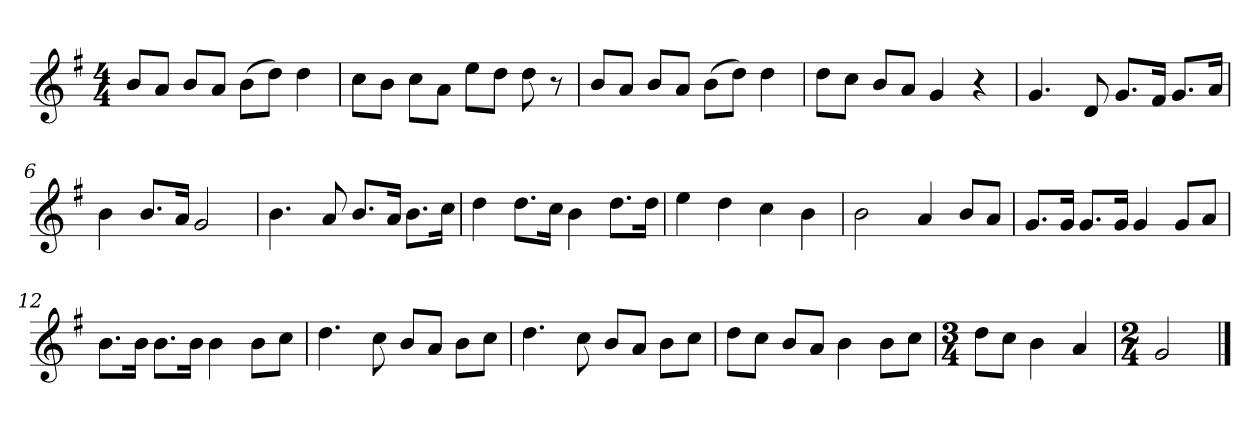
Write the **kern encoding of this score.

**kern
*part1
*staff1
*k[f#]
*M4/4
*MM120
=1
8bL
8aJ
8bL
8aJ
(8bL
8ddJ)
4dd
=2
8ccL
8bJ
8ccL
8aJ
8eeL
8ddJ
8dd
8r
=3
8bL
8aJ
8bL
8aJ
(8bL
8ddJ)
4dd
=4
8ddL
8ccJ
8bL
8aJ
4g
4r
=5
4.g
8d
8.gL
16f#Jk
8.gL
16aJk
=6
4b
8.bL
16aJk
2g
=7
4.b
8a
8.bL
16aJk
8.bL
16ccJk
=8
4dd
8.ddL
16ccJk
4b
8.ddL
16ddJk
=9
4ee
4dd
4cc
4b
=10
2b
4a
8bL
8aJ
=11
8.gL
16gJk
8.gL
16gJk
4g
8gL
8aJ
=12
8.bL
16bJk
8.bL
16bJk
4b
8bL
8ccJ
=13
4.dd
8cc
8bL
8aJ
8bL
8ccJ
=14
4.dd
8cc
8bL
8aJ
8bL
8ccJ
=15
8ddL
8ccJ
8bL
8aJ
4b
8bL
8ccJ
=16
*M3/4
8ddL
8ccJ
4b
4a
=17
*M2/4
2g
==
*-
